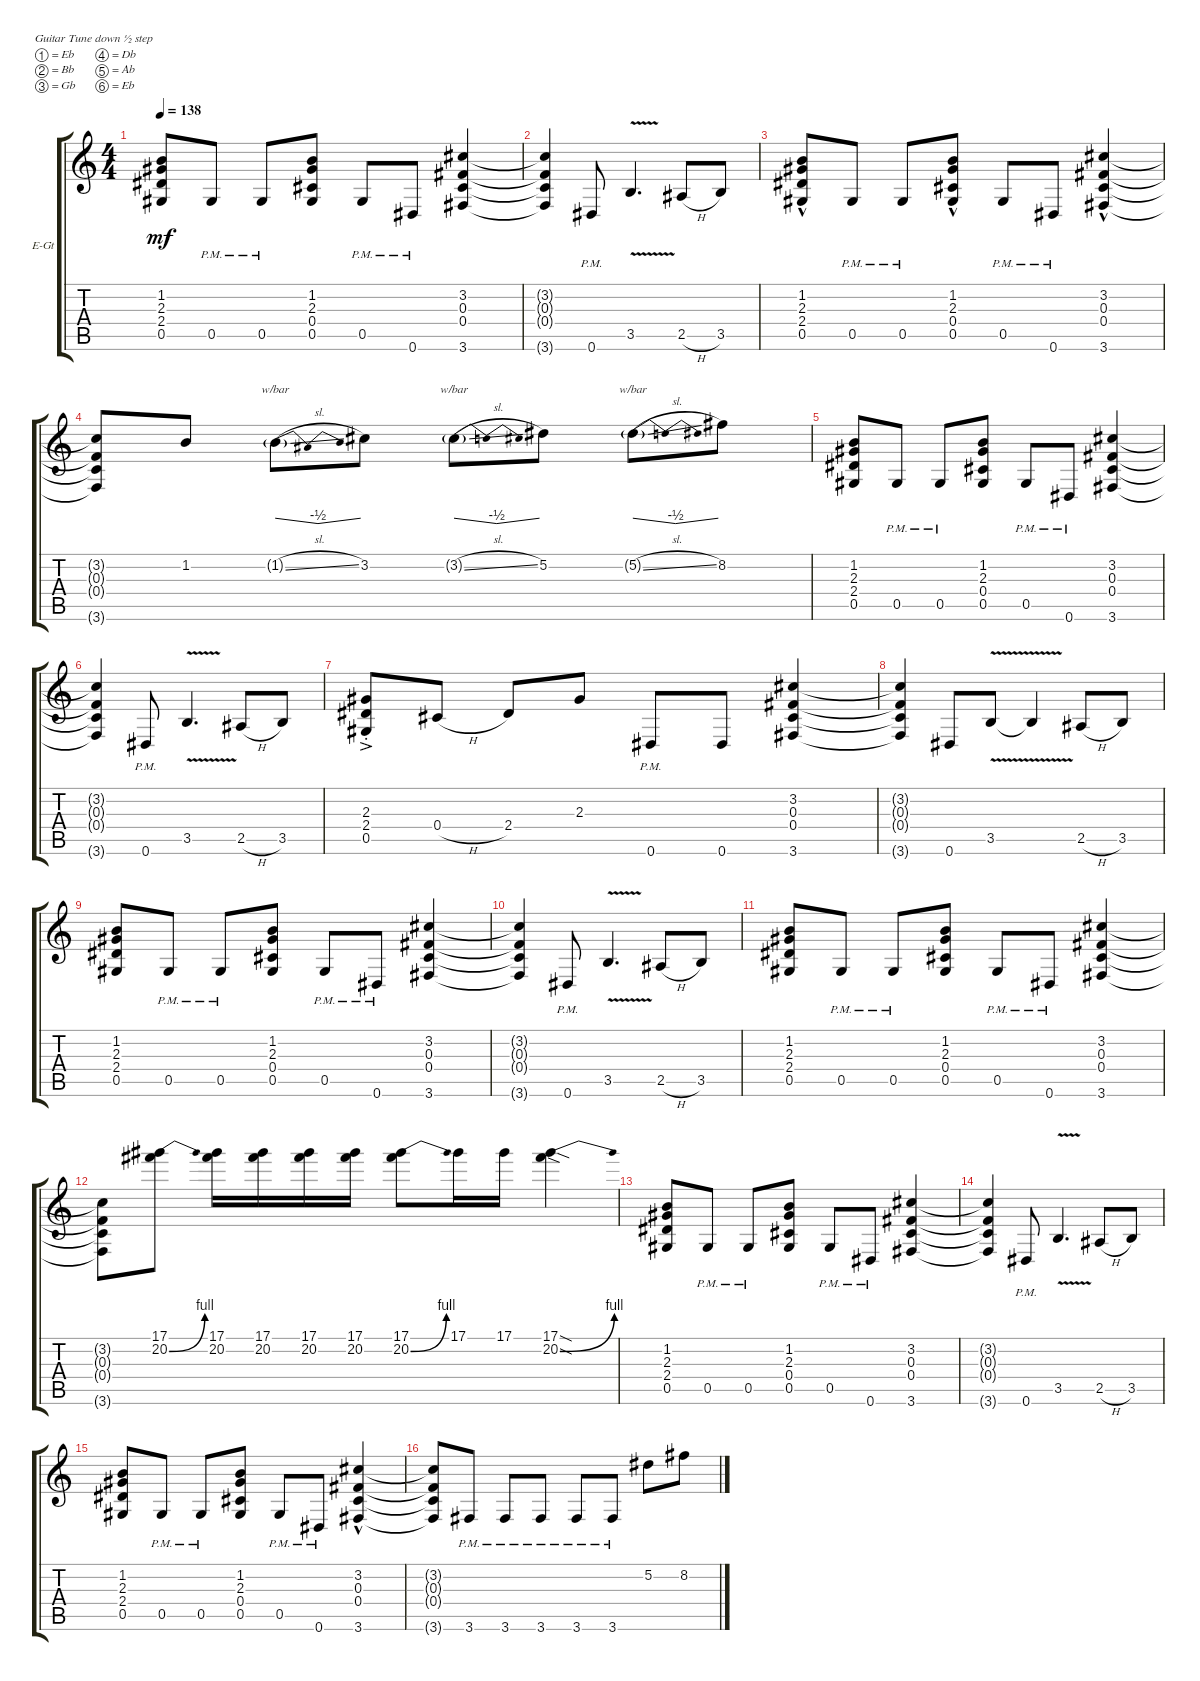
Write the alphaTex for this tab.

\bracketExtendMode groupsimilarinstruments
\firstSystemTrackNameOrientation horizontal
\otherSystemsTrackNameOrientation horizontal
\track ("Eddie Van Halen" "E-Gt") {instrument distortionguitar}
\staff {score tabs}
\tuning (Eb4 Bb3 Gb3 Db3 Ab2 Eb2)
\ts (4 4)
\tempo 138
\clef g2
\ks c
(0.5 2.4 2.3 1.2).8{dy mf} 0.5{pm}.8 0.5{pm}.8 (0.5 0.4 2.3 1.2).8 0.5{pm}.8 0.6{pm}.8 (3.6 0.4 0.3 3.2).4 |
(3.6{t} 0.4{t} 0.3{t} 3.2{t}).4 0.6{pm}.8 3.5{v}.4{d} 2.5{h}.8 3.5.8 |
(0.5{hac} 2.4{hac} 2.3{hac} 1.2{hac}).8 0.5{pm}.8 0.5{pm}.8 (0.5{hac} 0.4{hac} 2.3{hac} 1.2{hac}).8 0.5{pm}.8 0.6{pm}.8 (3.6{hac} 0.4{hac} 0.3{hac} 3.2{hac}).4 |
(3.6{t} 0.4{t} 0.3{t} 3.2{t}).8 1.2.8 1.2{sl g}.8{tbe (dip default 0 0 15 -2 30 0)} 3.2.8 3.2{sl g}.8{tbe (dip default 0 0 15 -2 30 0)} 5.2.8 5.2{sl g}.8{tbe (dip default 0 0 15 -2 30 0)} 8.2.8 |
(0.5 2.4 2.3 1.2).8 0.5{pm}.8 0.5{pm}.8 (0.5 0.4 2.3 1.2).8 0.5{pm}.8 0.6{pm}.8 (3.6 0.4 0.3 3.2).4 |
(3.6{t} 0.4{t} 0.3{t} 3.2{t}).4 0.6{pm}.8 3.5{v}.4{d} 2.5{h}.8 3.5.8 |
(0.5{ac st} 2.4{ac st} 2.3{ac st}).8 0.4{h}.8 2.4.8 2.3.8 0.6{pm}.8 0.6.8 (3.6 0.4 0.3 3.2).4 |
(3.6{t} 0.4{t} 0.3{t} 3.2{t}).4 0.6.8 3.5{v}.8 3.5{v t}.4 2.5{h}.8 3.5.8 |
(0.5 2.4 2.3 1.2).8 0.5{pm}.8 0.5{pm}.8 (0.5 0.4 2.3 1.2).8 0.5{pm}.8 0.6{pm}.8 (3.6 0.4 0.3 3.2).4 |
(3.6{t} 0.4{t} 0.3{t} 3.2{t}).4 0.6{pm}.8 3.5{v}.4{d} 2.5{h}.8 3.5.8 |
(0.5 2.4 2.3 1.2).8 0.5{pm}.8 0.5{pm}.8 (0.5 0.4 2.3 1.2).8 0.5{pm}.8 0.6{pm}.8 (3.6 0.4 0.3 3.2).4 |
(3.6{t} 0.4{t} 0.3{t} 3.2{t}).8 (20.2{be (bend 0 0 15 4)} 17.1).8 (17.1 20.2).16 (17.1 20.2).16 (17.1 20.2).16 (17.1 20.2).16 (20.2{be (bend 0 0 15 4)} 17.1).8 17.1.16 17.1.16 (20.2{be (bend 0 0 15 4) sod} 17.1{sod}).4 |
(0.5 2.4 2.3 1.2).8 0.5{pm}.8 0.5{pm}.8 (0.5 0.4 2.3 1.2).8 0.5{pm}.8 0.6{pm}.8 (3.6 0.4 0.3 3.2).4 |
(3.6{t} 0.4{t} 0.3{t} 3.2{t}).4 0.6{pm}.8 3.5{v}.4{d} 2.5{h}.8 3.5.8 |
(0.5 2.4 2.3 1.2).8 0.5{pm}.8 0.5{pm}.8 (0.5 0.4 2.3 1.2).8 0.5{pm}.8 0.6{pm}.8 (3.6{hac} 0.4{hac} 0.3{hac} 3.2{hac}).4 |
(3.6{t} 0.4{t} 0.3{t} 3.2{t}).8 3.6{pm}.8 3.6{pm}.8 3.6{pm}.8 3.6{pm}.8 3.6{pm}.8 5.2.8 8.2.8
